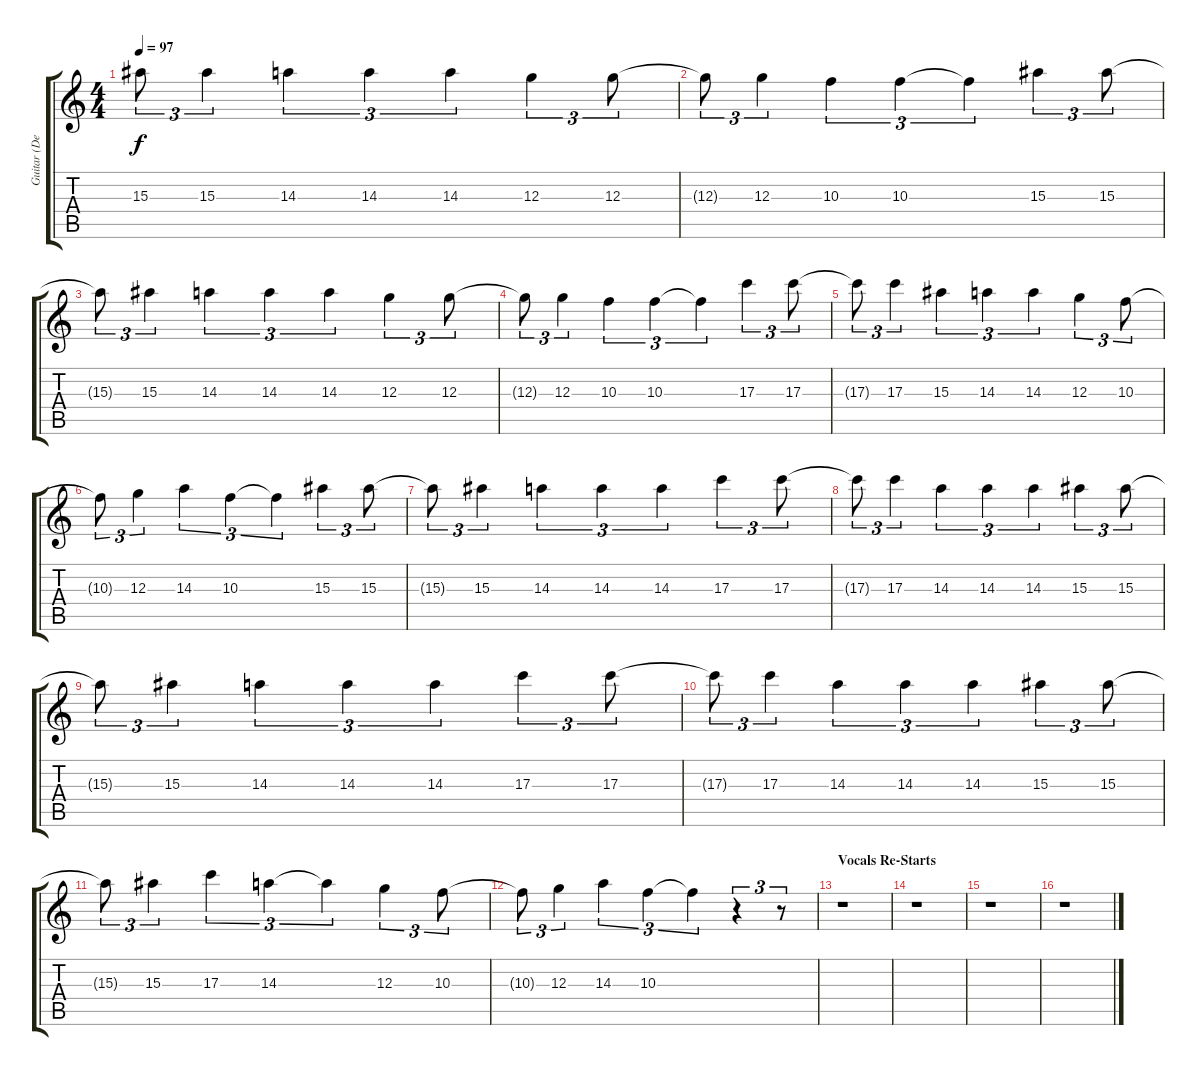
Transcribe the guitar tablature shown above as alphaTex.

\track ("Guitar (Delay)" "Guitar (De") {instrument electricguitarjazz}
\staff {score tabs}
\tuning (E4 B3 G3 D3 A2 E2) {hide}
\ts (4 4)
\tempo 97
\clef g2
\ks c
15.3{t}.8{tu (3 2) dy f} 15.3.4{tu (3 2)} 14.3.4{tu (3 2)} 14.3.4{tu (3 2)} 14.3.4{tu (3 2)} 12.3.4{tu (3 2)} 12.3.8{tu (3 2)} |
12.3{t}.8{tu (3 2)} 12.3.4{tu (3 2)} 10.3.4{tu (3 2)} 10.3.4{tu (3 2)} 10.3{t}.4{tu (3 2)} 15.3.4{tu (3 2)} 15.3.8{tu (3 2)} |
15.3{t}.8{tu (3 2)} 15.3.4{tu (3 2)} 14.3.4{tu (3 2)} 14.3.4{tu (3 2)} 14.3.4{tu (3 2)} 12.3.4{tu (3 2)} 12.3.8{tu (3 2)} |
12.3{t}.8{tu (3 2)} 12.3.4{tu (3 2)} 10.3.4{tu (3 2)} 10.3.4{tu (3 2)} 10.3{t}.4{tu (3 2)} 17.3.4{tu (3 2)} 17.3.8{tu (3 2)} |
17.3{t}.8{tu (3 2)} 17.3.4{tu (3 2)} 15.3.4{tu (3 2)} 14.3.4{tu (3 2)} 14.3.4{tu (3 2)} 12.3.4{tu (3 2)} 10.3.8{tu (3 2)} |
10.3{t}.8{tu (3 2)} 12.3.4{tu (3 2)} 14.3.4{tu (3 2)} 10.3.4{tu (3 2)} 10.3{t}.4{tu (3 2)} 15.3.4{tu (3 2)} 15.3.8{tu (3 2)} |
15.3{t}.8{tu (3 2)} 15.3.4{tu (3 2)} 14.3.4{tu (3 2)} 14.3.4{tu (3 2)} 14.3.4{tu (3 2)} 17.3.4{tu (3 2)} 17.3.8{tu (3 2)} |
17.3{t}.8{tu (3 2)} 17.3.4{tu (3 2)} 14.3.4{tu (3 2)} 14.3.4{tu (3 2)} 14.3.4{tu (3 2)} 15.3.4{tu (3 2)} 15.3.8{tu (3 2)} |
15.3{t}.8{tu (3 2)} 15.3.4{tu (3 2)} 14.3.4{tu (3 2)} 14.3.4{tu (3 2)} 14.3.4{tu (3 2)} 17.3.4{tu (3 2)} 17.3.8{tu (3 2)} |
17.3{t}.8{tu (3 2)} 17.3.4{tu (3 2)} 14.3.4{tu (3 2)} 14.3.4{tu (3 2)} 14.3.4{tu (3 2)} 15.3.4{tu (3 2)} 15.3.8{tu (3 2)} |
15.3{t}.8{tu (3 2)} 15.3.4{tu (3 2)} 17.3.4{tu (3 2)} 14.3.4{tu (3 2)} 14.3{t}.4{tu (3 2)} 12.3.4{tu (3 2)} 10.3.8{tu (3 2)} |
10.3{t}.8{tu (3 2)} 12.3.4{tu (3 2)} 14.3.4{tu (3 2)} 10.3.4{tu (3 2)} 10.3{t}.4{tu (3 2)} r.4{tu (3 2)} r.8{tu (3 2)} |
\section ("" "Vocals Re-Starts")
r.1 |
r.1 |
r.1 |
r.1
